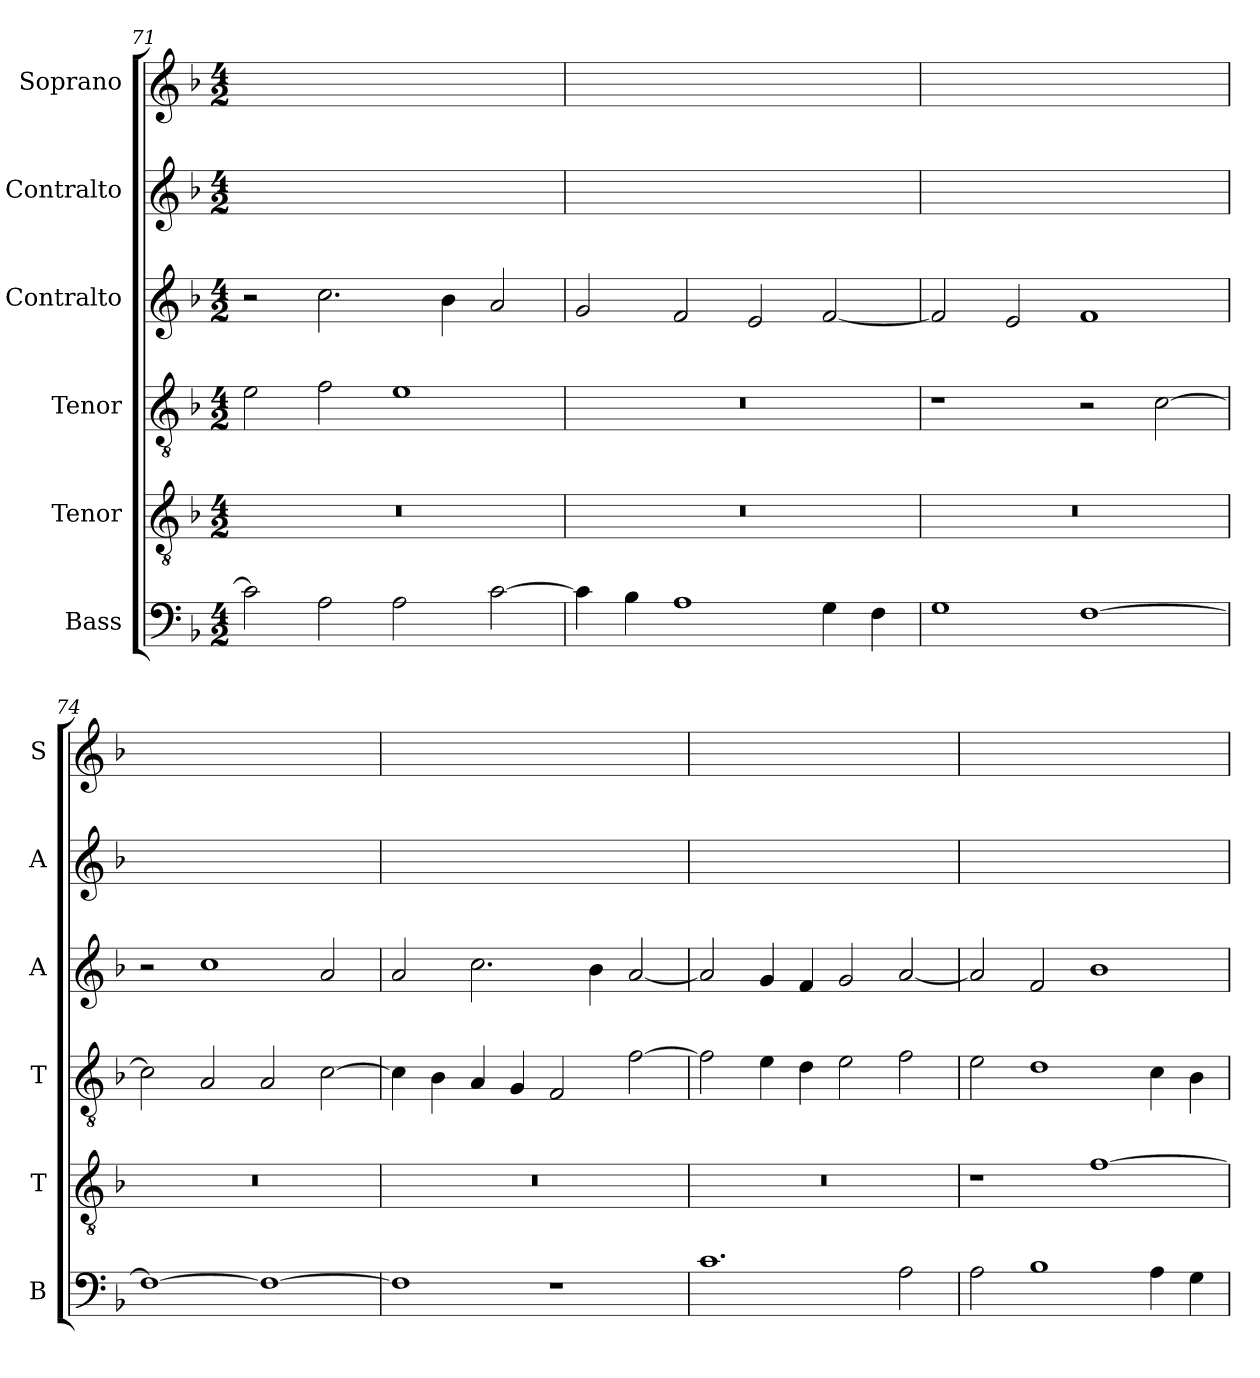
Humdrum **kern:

**kern	**kern	**kern	**kern	**kern	**kern
*part6	*part5	*part4	*part3	*part2	*part1
*staff6	*staff5	*staff4	*staff3	*staff2	*staff1
*I"Bass	*I"Tenor	*I"Tenor	*I"Contralto	*I"Contralto	*I"Soprano
*I'B	*I'T	*I'T	*I'A	*I'A	*I'S
*clefF4	*clefGv2	*clefGv2	*clefG2	*clefG2	*clefG2
*k[b-]	*k[b-]	*k[b-]	*k[b-]	*k[b-]	*k[b-]
*F:ion	*F:ion	*F:ion	*F:ion	*F:ion	*F:ion
*M4/2	*M4/2	*M4/2	*M4/2	*M4/2	*M4/2
=71	=71	=71	=71	=71	=71
2c]	0r	2e	2r	0ryy	0ryy
2A	.	2f	2.cc	.	.
2A	.	1e	.	.	.
.	.	.	4b-	.	.
[2c	.	.	2a	.	.
=72	=72	=72	=72	=72	=72
4c]	0r	0r	2g	0ryy	0ryy
4B-	.	.	.	.	.
1A	.	.	2f	.	.
.	.	.	2e	.	.
4G	.	.	[2f	.	.
4F	.	.	.	.	.
=73	=73	=73	=73	=73	=73
1G	0r	1r	2f]	0ryy	0ryy
.	.	.	2e	.	.
[1F	.	2r	1f	.	.
.	.	[2c	.	.	.
=74	=74	=74	=74	=74	=74
1F_	0r	2c]	2r	0ryy	0ryy
.	.	2A	1cc	.	.
1F_	.	2A	.	.	.
.	.	[2c	2a	.	.
=75	=75	=75	=75	=75	=75
1F]	0r	4c]	2a	0ryy	0ryy
.	.	4B-	.	.	.
.	.	4A	2.cc	.	.
.	.	4G	.	.	.
1r	.	2F	.	.	.
.	.	.	4b-	.	.
.	.	[2f	[2a	.	.
=76	=76	=76	=76	=76	=76
1.c	0r	2f]	2a]	0ryy	0ryy
.	.	4e	4g	.	.
.	.	4d	4f	.	.
.	.	2e	2g	.	.
2A	.	2f	[2a	.	.
=77	=77	=77	=77	=77	=77
2A	1r	2e	2a]	0ryy	0ryy
1B-	.	1d	2f	.	.
.	[1f	.	1b-	.	.
4A	.	4c	.	.	.
4G	.	4B-	.	.	.
=	=	=	=	=	=
*-	*-	*-	*-	*-	*-
